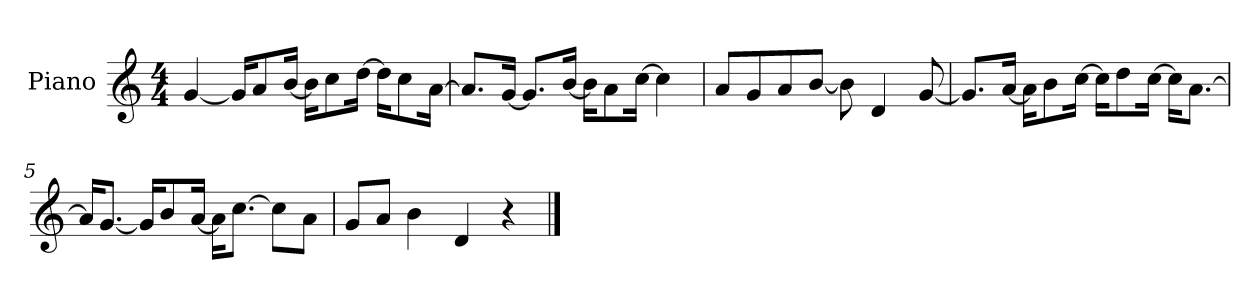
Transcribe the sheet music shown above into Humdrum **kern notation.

**kern
*part1
*staff1
*I"Piano
*I'P-no
*clefG2
*k[]
*M4/4
*MM90
=1
[4g/
16g/KL]
8a/
[16b/Jk
16b\KL]
8cc\
[16dd\Jk
16dd\KL]
8cc\
[16a\Jk
=2
8.a/L]
[16g/Jk
8.g/L]
[16b/Jk
16b\KL]
8a\
[16cc\Jk
4cc\]
=3
8a/L
8g/
8a/
[8b/J
8b\]
4d/
[8g/
=4
8.g/L]
[16a/Jk
16a\KL]
8b\
[16cc\Jk
16cc\KL]
8dd\
[16cc\Jk
16cc\KL]
[8.a\J
!!LO:LB:g=z
=5
16a/KL]
[8.g/J
16g/KL]
8b/
[16a/Jk
16a\KL]
[8.cc\J
8cc\L]
8a\J
=6
8g/L
8a/J
4b\
4d/
4r
==
*-
